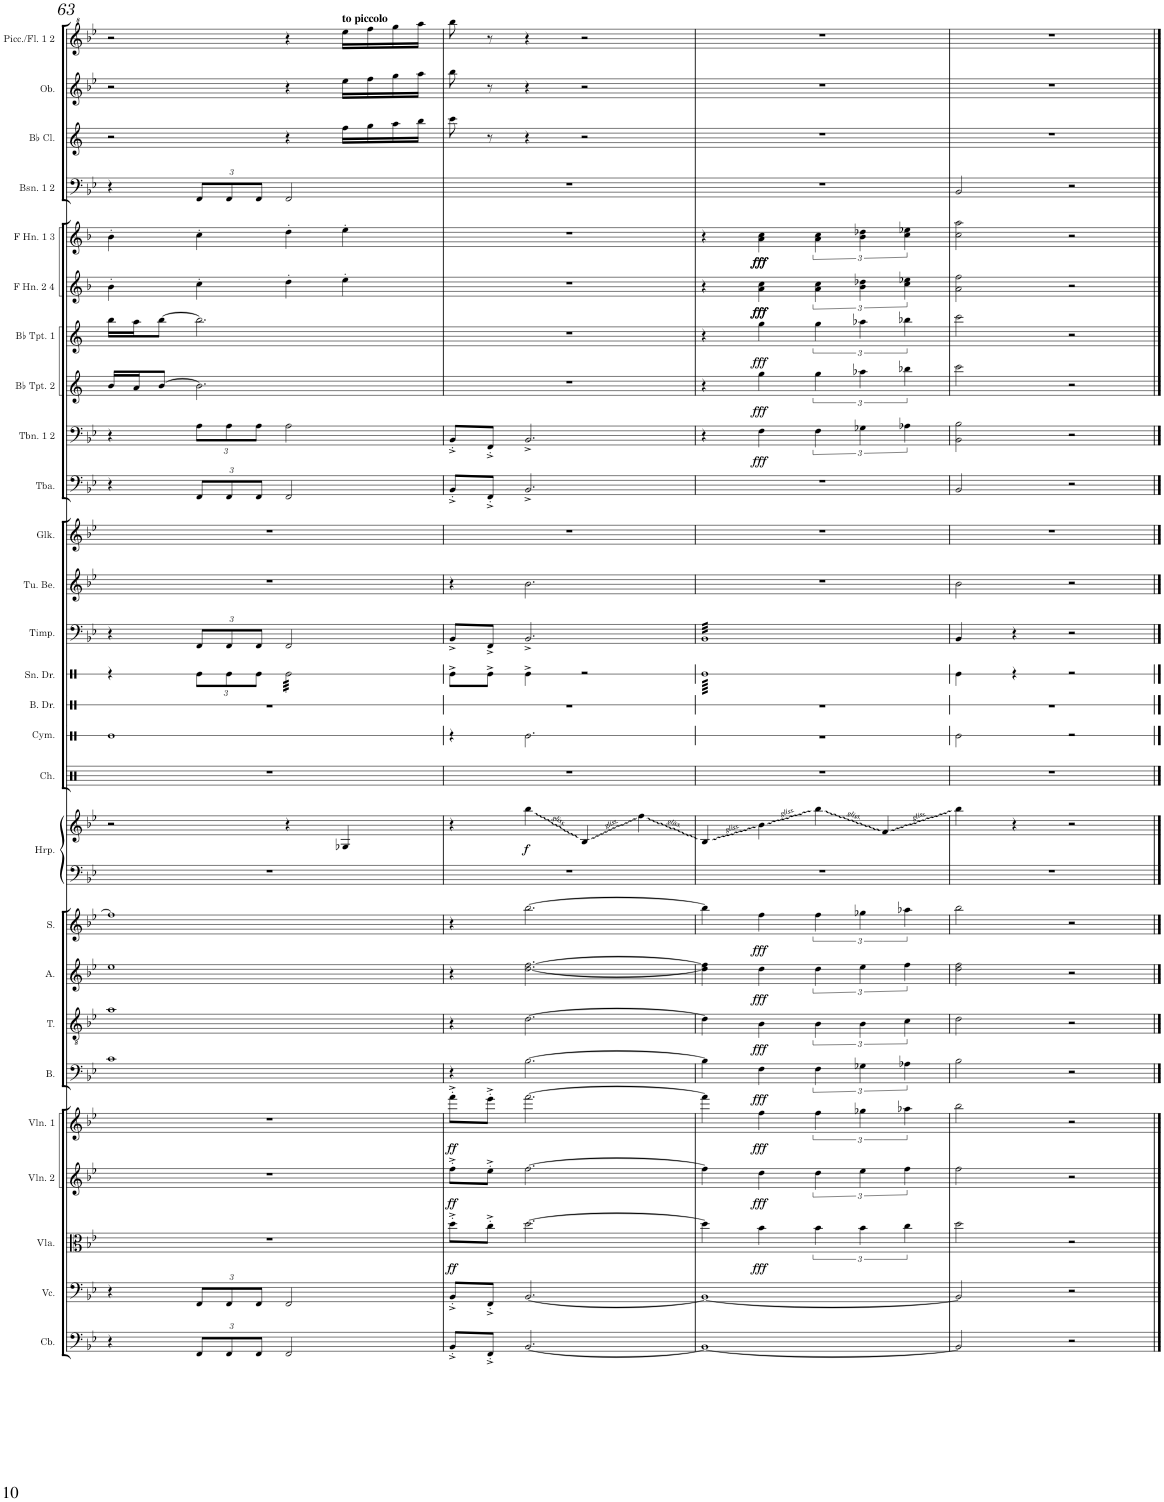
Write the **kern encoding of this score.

**kern	**kern	**kern	**dynam	**kern	**dynam	**kern	**dynam	**kern	**dynam	**kern	**dynam	**kern	**dynam	**kern	**dynam	**kern	**kern	**dynam	**kern	**kern	**kern	**kern	**kern	**kern	**kern	**kern	**kern	**dynam	**kern	**dynam	**kern	**dynam	**kern	**dynam	**kern	**dynam	**kern	**kern	**kern	**kern
*part27	*part26	*part25	*part25	*part24	*part24	*part23	*part23	*part22	*part22	*part21	*part21	*part20	*part20	*part19	*part19	*part18	*part18	*part18	*part17	*part16	*part15	*part14	*part13	*part12	*part11	*part10	*part9	*part9	*part8	*part8	*part7	*part7	*part6	*part6	*part5	*part5	*part4	*part3	*part2	*part1
*staff28	*staff27	*staff26	*staff26	*staff25	*staff25	*staff24	*staff24	*staff23	*staff23	*staff22	*staff22	*staff21	*staff21	*staff20	*staff20	*staff19	*staff18	*staff18/19	*staff17	*staff16	*staff15	*staff14	*staff13	*staff12	*staff11	*staff10	*staff9	*staff9	*staff8	*staff8	*staff7	*staff7	*staff6	*staff6	*staff5	*staff5	*staff4	*staff3	*staff2	*staff1
*I"Contrabass	*I"Violoncello	*I"Viola	*	*I"Violin 2	*	*I"Violin 1	*	*I"Bass	*	*I"Tenor	*	*I"Alto	*	*I"Soprano	*	*I"Harp	*	*	*I"Wind Chimes	*I"Cymbal	*I"Bass Drum	*I"Snare Drum	*I"Timpani	*I"Tubular Bells	*I"Glockenspiel	*I"Tuba	*I"Trombone 1 &amp; 2	*	*I"Bb Trumpet 2	*	*I"Bb Trumpet 1	*	*I"F Horn 2 &amp; 4	*	*I"F Horn 1 &amp; 3	*	*I"Bassoon 1 &amp; 2	*I"Bb Clarinet	*I"Oboe	*I"Piccolo/Flute 1 &amp; 2
*I'Cb.	*I'Vc.	*I'Vla.	*	*I'Vln. 2	*	*I'Vln. 1	*	*I'B.	*	*I'T.	*	*I'A.	*	*I'S.	*	*I'Hrp.	*	*	*I'Ch.	*I'Cym.	*I'B. Dr.	*I'Sn. Dr.	*I'Timp.	*I'Tu. Be.	*I'Glk.	*I'Tba.	*I'Tbn. 1 2	*	*I'Bb Tpt. 2	*	*I'Bb Tpt. 1	*	*I'F Hn. 2 4	*	*I'F Hn. 1 3	*	*I'Bsn. 1 2	*I'Bb Cl.	*I'Ob.	*I'Picc./Fl. 1 2
!!LO:PB:g=z
*clefF4	*clefF4	*clefC3	*	*clefG2	*	*clefG2	*	*clefF4	*	*clefGv2	*	*clefG2	*	*clefG2	*	*clefF4	*clefG2	*	*clefX	*clefX	*clefX	*clefX	*clefF4	*clefG2	*clefG2	*clefF4	*clefF4	*	*clefG2	*	*clefG2	*	*clefG2	*	*clefG2	*	*clefF4	*clefG2	*clefG2	*clefG^2
*Trd7c12	*	*	*	*	*	*	*	*	*	*	*	*	*	*	*	*	*	*	*	*	*	*	*	*	*Trd-14c-24	*	*	*	*Trd1c2	*	*Trd1c2	*	*Trd4c7	*	*Trd4c7	*	*	*Trd1c2	*	*
*k[b-e-]	*k[b-e-]	*k[b-e-]	*	*k[b-e-]	*	*k[b-e-]	*	*k[b-e-]	*	*k[b-e-]	*	*k[b-e-]	*	*k[b-e-]	*	*k[b-e-]	*k[b-e-]	*	*k[]	*k[]	*k[]	*k[]	*k[b-e-]	*k[b-e-]	*k[b-e-]	*k[b-e-]	*k[b-e-]	*	*k[]	*	*k[]	*	*k[b-]	*	*k[b-]	*	*k[b-e-]	*k[]	*k[b-e-]	*k[b-e-]
*M4/4	*M4/4	*M4/4	*	*M4/4	*	*M4/4	*	*M4/4	*	*M4/4	*	*M4/4	*	*M4/4	*	*M4/4	*M4/4	*	*M4/4	*M4/4	*M4/4	*M4/4	*M4/4	*M4/4	*M4/4	*M4/4	*M4/4	*	*M4/4	*	*M4/4	*	*M4/4	*	*M4/4	*	*M4/4	*M4/4	*M4/4	*M4/4
*met(c)	*met(c)	*met(c)	*	*met(c)	*	*met(c)	*	*met(c)	*	*met(c)	*	*met(c)	*	*met(c)	*	*met(c)	*met(c)	*	*met(c)	*met(c)	*met(c)	*met(c)	*met(c)	*met(c)	*met(c)	*met(c)	*met(c)	*	*met(c)	*	*met(c)	*	*met(c)	*	*met(c)	*	*met(c)	*met(c)	*met(c)	*met(c)
=63	=63	=63	=63	=63	=63	=63	=63	=63	=63	=63	=63	=63	=63	=63	=63	=63	=63	=63	=63	=63	=63	=63	=63	=63	=63	=63	=63	=63	=63	=63	=63	=63	=63	=63	=63	=63	=63	=63	=63	=63
4r	4r	1r	.	1r	.	1r	.	1c	.	1a	.	1ee-	.	1ff]	.	1r	2r	.	1r	1Re	1r	4r	4r	1r	1r	4r	4r	.	16b/LL	.	16bb\LL	.	4b-'\	.	4b-'\	.	4r	2r	2r	2r
.	.	.	.	.	.	.	.	.	.	.	.	.	.	.	.	.	.	.	.	.	.	.	.	.	.	.	.	.	16a/J	.	16aa\J	.	.	.	.	.	.	.	.	.
.	.	.	.	.	.	.	.	.	.	.	.	.	.	.	.	.	.	.	.	.	.	.	.	.	.	.	.	.	[8b/J	.	[8bb\J	.	.	.	.	.	.	.	.	.
*Xbrackettup	*Xbrackettup	*	*	*	*	*	*	*	*	*	*	*	*	*	*	*	*	*	*	*	*	*Xbrackettup	*Xbrackettup	*	*	*Xbrackettup	*Xbrackettup	*	*	*	*	*	*	*	*	*	*Xbrackettup	*	*	*
12FF/L	12FF/L	.	.	.	.	.	.	.	.	.	.	.	.	.	.	.	.	.	.	.	.	12Re\L	12FF/L	.	.	12FF/L	12A\L	.	2.b\]	.	2.bb\]	.	4cc'\	.	4cc'\	.	12FF/L	.	.	.
12FF/	12FF/	.	.	.	.	.	.	.	.	.	.	.	.	.	.	.	.	.	.	.	.	12Re\	12FF/	.	.	12FF/	12A\	.	.	.	.	.	.	.	.	.	12FF/	.	.	.
12FF/J	12FF/J	.	.	.	.	.	.	.	.	.	.	.	.	.	.	.	.	.	.	.	.	12Re\J	12FF/J	.	.	12FF/J	12A\J	.	.	.	.	.	.	.	.	.	12FF/J	.	.	.
*	*	*	*	*	*	*	*	*	*	*	*	*	*	*	*	*	*	*	*	*	*	*tremolo	*	*	*	*	*	*	*	*	*	*	*	*	*	*	*	*	*	*
2FF/	2FF/	.	.	.	.	.	.	.	.	.	.	.	.	.	.	.	4r	.	.	.	.	32Re\LLL	2FF/	.	.	2FF/	2A\	.	.	.	.	.	4dd'\	.	4dd'\	.	2FF/	4r	4r	4r
.	.	.	.	.	.	.	.	.	.	.	.	.	.	.	.	.	.	.	.	.	.	32Re\	.	.	.	.	.	.	.	.	.	.	.	.	.	.	.	.	.	.
.	.	.	.	.	.	.	.	.	.	.	.	.	.	.	.	.	.	.	.	.	.	32Re\	.	.	.	.	.	.	.	.	.	.	.	.	.	.	.	.	.	.
.	.	.	.	.	.	.	.	.	.	.	.	.	.	.	.	.	.	.	.	.	.	32Re\	.	.	.	.	.	.	.	.	.	.	.	.	.	.	.	.	.	.
.	.	.	.	.	.	.	.	.	.	.	.	.	.	.	.	.	.	.	.	.	.	32Re\	.	.	.	.	.	.	.	.	.	.	.	.	.	.	.	.	.	.
.	.	.	.	.	.	.	.	.	.	.	.	.	.	.	.	.	.	.	.	.	.	32Re\	.	.	.	.	.	.	.	.	.	.	.	.	.	.	.	.	.	.
.	.	.	.	.	.	.	.	.	.	.	.	.	.	.	.	.	.	.	.	.	.	32Re\	.	.	.	.	.	.	.	.	.	.	.	.	.	.	.	.	.	.
.	.	.	.	.	.	.	.	.	.	.	.	.	.	.	.	.	.	.	.	.	.	32Re\	.	.	.	.	.	.	.	.	.	.	.	.	.	.	.	.	.	.
!	!	!	!	!	!	!	!	!	!	!	!	!	!	!	!	!	!	!	!	!	!	!	!	!	!	!	!	!	!	!	!	!	!	!	!	!	!	!	!	!LO:TX:a:B:t=to piccolo
.	.	.	.	.	.	.	.	.	.	.	.	.	.	.	.	.	4G-X/	.	.	.	.	32Re\	.	.	.	.	.	.	.	.	.	.	4ee'\	.	4ee'\	.	.	16ff\LL	16ee-\LL	16eee-\LL
.	.	.	.	.	.	.	.	.	.	.	.	.	.	.	.	.	.	.	.	.	.	32Re\	.	.	.	.	.	.	.	.	.	.	.	.	.	.	.	.	.	.
.	.	.	.	.	.	.	.	.	.	.	.	.	.	.	.	.	.	.	.	.	.	32Re\	.	.	.	.	.	.	.	.	.	.	.	.	.	.	.	16gg\	16ff\	16fff\
.	.	.	.	.	.	.	.	.	.	.	.	.	.	.	.	.	.	.	.	.	.	32Re\	.	.	.	.	.	.	.	.	.	.	.	.	.	.	.	.	.	.
.	.	.	.	.	.	.	.	.	.	.	.	.	.	.	.	.	.	.	.	.	.	32Re\	.	.	.	.	.	.	.	.	.	.	.	.	.	.	.	16aa\	16gg\	16ggg\
.	.	.	.	.	.	.	.	.	.	.	.	.	.	.	.	.	.	.	.	.	.	32Re\	.	.	.	.	.	.	.	.	.	.	.	.	.	.	.	.	.	.
.	.	.	.	.	.	.	.	.	.	.	.	.	.	.	.	.	.	.	.	.	.	32Re\	.	.	.	.	.	.	.	.	.	.	.	.	.	.	.	16bb\JJ	16aa\JJ	16aaa\JJ
.	.	.	.	.	.	.	.	.	.	.	.	.	.	.	.	.	.	.	.	.	.	32Re\JJJ	.	.	.	.	.	.	.	.	.	.	.	.	.	.	.	.	.	.
*	*	*	*	*	*	*	*	*	*	*	*	*	*	*	*	*	*	*	*	*	*	*Xtremolo	*	*	*	*	*	*	*	*	*	*	*	*	*	*	*	*	*	*
=64	=64	=64	=64	=64	=64	=64	=64	=64	=64	=64	=64	=64	=64	=64	=64	=64	=64	=64	=64	=64	=64	=64	=64	=64	=64	=64	=64	=64	=64	=64	=64	=64	=64	=64	=64	=64	=64	=64	=64	=64
!	!	!	!LO:DY:b	!	!LO:DY:b	!	!LO:DY:b	!	!	!	!	!	!	!	!	!	!	!	!	!	!	!	!	!	!	!	!	!	!	!	!	!	!	!	!	!	!	!	!	!
8BB-'^/L	8BB-'^/L	8dd'^\L	ff	8ff'^\L	ff	8fff'^\L	ff	4r	.	4r	.	4r	.	4r	.	1r	4r	.	1r	4r	1r	8Re^\L	8BB-^/L	4r	1r	8BB-'^/L	8BB-'^/L	.	1r	.	1r	.	1r	.	1r	.	1r	8ccc\	8bb-\	8bbb-\
8FF'^/J	8FF'^/J	8cc'^\J	.	8ee-'^\J	.	8eee-'^\J	.	.	.	.	.	.	.	.	.	.	.	.	.	.	.	8Re^\J	8FF^/J	.	.	8FF'^/J	8FF'^/J	.	.	.	.	.	.	.	.	.	.	8r	8r	8r
!	!	!	!	!	!	!	!	!	!	!	!	!	!	!	!	!	!	!LO:DY:b	!	!	!	!	!	!	!	!	!	!	!	!	!	!	!	!	!	!	!	!	!	!
[2.BB-/	[2.BB-/	[2.dd\	.	[2.ff\	.	[2.fff\	.	[2.B-\	.	[2.d\	.	[2.dd\ [2.ff\	.	[2.bb-\	.	.	4bb-\	f	.	2.Re\	.	4Re^\	2.BB-^/	2.b-\	.	2.BB-^/	2.BB-^/	.	.	.	.	.	.	.	.	.	.	4r	4r	4r
.	.	.	.	.	.	.	.	.	.	.	.	.	.	.	.	.	4B-/	.	.	.	.	2r	.	.	.	.	.	.	.	.	.	.	.	.	.	.	.	2r	2r	2r
.	.	.	.	.	.	.	.	.	.	.	.	.	.	.	.	.	4ff\	.	.	.	.	.	.	.	.	.	.	.	.	.	.	.	.	.	.	.	.	.	.	.
=65	=65	=65	=65	=65	=65	=65	=65	=65	=65	=65	=65	=65	=65	=65	=65	=65	=65	=65	=65	=65	=65	=65	=65	=65	=65	=65	=65	=65	=65	=65	=65	=65	=65	=65	=65	=65	=65	=65	=65	=65
*	*	*	*	*	*	*	*	*	*	*	*	*	*	*	*	*	*	*	*	*	*	*tremolo	*	*	*	*	*	*	*	*	*	*	*	*	*	*	*	*	*	*
*	*	*	*	*	*	*	*	*	*	*	*	*	*	*	*	*	*	*	*	*	*	*	*tremolo	*	*	*	*	*	*	*	*	*	*	*	*	*	*	*	*	*
1BB-_	1BB-_	4dd\]	.	4ff\]	.	4fff\]	.	4B-\]	.	4d\]	.	4dd\] 4ff\]	.	4bb-\]	.	1r	4B-/	.	1r	1r	1r	64ReLLLL	32BB-LLL	1r	1r	1r	4r	.	4r	.	4r	.	4r	.	4r	.	1r	1r	1r	1r
.	.	.	.	.	.	.	.	.	.	.	.	.	.	.	.	.	.	.	.	.	.	64Re	.	.	.	.	.	.	.	.	.	.	.	.	.	.	.	.	.	.
.	.	.	.	.	.	.	.	.	.	.	.	.	.	.	.	.	.	.	.	.	.	64Re	32BB-	.	.	.	.	.	.	.	.	.	.	.	.	.	.	.	.	.
.	.	.	.	.	.	.	.	.	.	.	.	.	.	.	.	.	.	.	.	.	.	64Re	.	.	.	.	.	.	.	.	.	.	.	.	.	.	.	.	.	.
.	.	.	.	.	.	.	.	.	.	.	.	.	.	.	.	.	.	.	.	.	.	64Re	32BB-	.	.	.	.	.	.	.	.	.	.	.	.	.	.	.	.	.
.	.	.	.	.	.	.	.	.	.	.	.	.	.	.	.	.	.	.	.	.	.	64Re	.	.	.	.	.	.	.	.	.	.	.	.	.	.	.	.	.	.
.	.	.	.	.	.	.	.	.	.	.	.	.	.	.	.	.	.	.	.	.	.	64Re	32BB-	.	.	.	.	.	.	.	.	.	.	.	.	.	.	.	.	.
.	.	.	.	.	.	.	.	.	.	.	.	.	.	.	.	.	.	.	.	.	.	64Re	.	.	.	.	.	.	.	.	.	.	.	.	.	.	.	.	.	.
.	.	.	.	.	.	.	.	.	.	.	.	.	.	.	.	.	.	.	.	.	.	64Re	32BB-	.	.	.	.	.	.	.	.	.	.	.	.	.	.	.	.	.
.	.	.	.	.	.	.	.	.	.	.	.	.	.	.	.	.	.	.	.	.	.	64Re	.	.	.	.	.	.	.	.	.	.	.	.	.	.	.	.	.	.
.	.	.	.	.	.	.	.	.	.	.	.	.	.	.	.	.	.	.	.	.	.	64Re	32BB-	.	.	.	.	.	.	.	.	.	.	.	.	.	.	.	.	.
.	.	.	.	.	.	.	.	.	.	.	.	.	.	.	.	.	.	.	.	.	.	64Re	.	.	.	.	.	.	.	.	.	.	.	.	.	.	.	.	.	.
.	.	.	.	.	.	.	.	.	.	.	.	.	.	.	.	.	.	.	.	.	.	64Re	32BB-	.	.	.	.	.	.	.	.	.	.	.	.	.	.	.	.	.
.	.	.	.	.	.	.	.	.	.	.	.	.	.	.	.	.	.	.	.	.	.	64Re	.	.	.	.	.	.	.	.	.	.	.	.	.	.	.	.	.	.
.	.	.	.	.	.	.	.	.	.	.	.	.	.	.	.	.	.	.	.	.	.	64Re	32BB-	.	.	.	.	.	.	.	.	.	.	.	.	.	.	.	.	.
.	.	.	.	.	.	.	.	.	.	.	.	.	.	.	.	.	.	.	.	.	.	64Re	.	.	.	.	.	.	.	.	.	.	.	.	.	.	.	.	.	.
!	!	!	!LO:DY:b	!	!LO:DY:b	!	!LO:DY:b	!	!LO:DY:b	!	!LO:DY:b	!	!LO:DY:b	!	!LO:DY:b	!	!	!	!	!	!	!	!	!	!	!	!	!LO:DY:b	!	!LO:DY:b	!	!LO:DY:b	!	!LO:DY:b	!	!	!	!	!	!
!	!	!	!	!	!	!	!	!	!	!	!	!	!	!	!	!	!	!	!	!	!	!	!	!	!	!	!	!	!	!	!	!	!	!LO:DY:n=1:b	!	!LO:DY:b	!	!	!	!
!	!	!	!	!	!	!	!	!	!	!	!	!	!	!	!	!	!	!	!	!	!	!	!	!	!	!	!	!	!	!	!	!	!	!	!	!LO:DY:n=1:b	!	!	!	!
.	.	4b-\	fff	4dd\	fff	4ff\	fff	4F\	fff	4B-\	fff	4dd\	fff	4ff\	fff	.	4b-\	.	.	.	.	64Re	32BB-	.	.	.	4F\	fff	4gg\	fff	4gg\	fff	4a\ 4cc\	fff fff	4a\ 4cc\	fff fff	.	.	.	.
.	.	.	.	.	.	.	.	.	.	.	.	.	.	.	.	.	.	.	.	.	.	64Re	.	.	.	.	.	.	.	.	.	.	.	.	.	.	.	.	.	.
.	.	.	.	.	.	.	.	.	.	.	.	.	.	.	.	.	.	.	.	.	.	64Re	32BB-	.	.	.	.	.	.	.	.	.	.	.	.	.	.	.	.	.
.	.	.	.	.	.	.	.	.	.	.	.	.	.	.	.	.	.	.	.	.	.	64Re	.	.	.	.	.	.	.	.	.	.	.	.	.	.	.	.	.	.
.	.	.	.	.	.	.	.	.	.	.	.	.	.	.	.	.	.	.	.	.	.	64Re	32BB-	.	.	.	.	.	.	.	.	.	.	.	.	.	.	.	.	.
.	.	.	.	.	.	.	.	.	.	.	.	.	.	.	.	.	.	.	.	.	.	64Re	.	.	.	.	.	.	.	.	.	.	.	.	.	.	.	.	.	.
.	.	.	.	.	.	.	.	.	.	.	.	.	.	.	.	.	.	.	.	.	.	64Re	32BB-	.	.	.	.	.	.	.	.	.	.	.	.	.	.	.	.	.
.	.	.	.	.	.	.	.	.	.	.	.	.	.	.	.	.	.	.	.	.	.	64Re	.	.	.	.	.	.	.	.	.	.	.	.	.	.	.	.	.	.
.	.	.	.	.	.	.	.	.	.	.	.	.	.	.	.	.	.	.	.	.	.	64Re	32BB-	.	.	.	.	.	.	.	.	.	.	.	.	.	.	.	.	.
.	.	.	.	.	.	.	.	.	.	.	.	.	.	.	.	.	.	.	.	.	.	64Re	.	.	.	.	.	.	.	.	.	.	.	.	.	.	.	.	.	.
.	.	.	.	.	.	.	.	.	.	.	.	.	.	.	.	.	.	.	.	.	.	64Re	32BB-	.	.	.	.	.	.	.	.	.	.	.	.	.	.	.	.	.
.	.	.	.	.	.	.	.	.	.	.	.	.	.	.	.	.	.	.	.	.	.	64Re	.	.	.	.	.	.	.	.	.	.	.	.	.	.	.	.	.	.
.	.	.	.	.	.	.	.	.	.	.	.	.	.	.	.	.	.	.	.	.	.	64Re	32BB-	.	.	.	.	.	.	.	.	.	.	.	.	.	.	.	.	.
.	.	.	.	.	.	.	.	.	.	.	.	.	.	.	.	.	.	.	.	.	.	64Re	.	.	.	.	.	.	.	.	.	.	.	.	.	.	.	.	.	.
.	.	.	.	.	.	.	.	.	.	.	.	.	.	.	.	.	.	.	.	.	.	64Re	32BB-	.	.	.	.	.	.	.	.	.	.	.	.	.	.	.	.	.
.	.	.	.	.	.	.	.	.	.	.	.	.	.	.	.	.	.	.	.	.	.	64Re	.	.	.	.	.	.	.	.	.	.	.	.	.	.	.	.	.	.
*	*	*	*	*	*	*	*	*	*	*	*	*	*	*	*	*	*	*	*	*	*	*	*	*	*	*	*brackettup	*	*	*	*	*	*	*	*	*	*	*	*	*
.	.	6b-\	.	6dd\	.	6ff\	.	6F\	.	6B-\	.	6dd\	.	6ff\	.	.	4bb-\	.	.	.	.	64Re	32BB-	.	.	.	6F\	.	6gg\	.	6gg\	.	6a\ 6cc\	.	6a\ 6cc\	.	.	.	.	.
.	.	.	.	.	.	.	.	.	.	.	.	.	.	.	.	.	.	.	.	.	.	64Re	.	.	.	.	.	.	.	.	.	.	.	.	.	.	.	.	.	.
.	.	.	.	.	.	.	.	.	.	.	.	.	.	.	.	.	.	.	.	.	.	64Re	32BB-	.	.	.	.	.	.	.	.	.	.	.	.	.	.	.	.	.
.	.	.	.	.	.	.	.	.	.	.	.	.	.	.	.	.	.	.	.	.	.	64Re	.	.	.	.	.	.	.	.	.	.	.	.	.	.	.	.	.	.
.	.	.	.	.	.	.	.	.	.	.	.	.	.	.	.	.	.	.	.	.	.	64Re	32BB-	.	.	.	.	.	.	.	.	.	.	.	.	.	.	.	.	.
.	.	.	.	.	.	.	.	.	.	.	.	.	.	.	.	.	.	.	.	.	.	64Re	.	.	.	.	.	.	.	.	.	.	.	.	.	.	.	.	.	.
.	.	.	.	.	.	.	.	.	.	.	.	.	.	.	.	.	.	.	.	.	.	64Re	32BB-	.	.	.	.	.	.	.	.	.	.	.	.	.	.	.	.	.
.	.	.	.	.	.	.	.	.	.	.	.	.	.	.	.	.	.	.	.	.	.	64Re	.	.	.	.	.	.	.	.	.	.	.	.	.	.	.	.	.	.
.	.	.	.	.	.	.	.	.	.	.	.	.	.	.	.	.	.	.	.	.	.	64Re	32BB-	.	.	.	.	.	.	.	.	.	.	.	.	.	.	.	.	.
.	.	.	.	.	.	.	.	.	.	.	.	.	.	.	.	.	.	.	.	.	.	64Re	.	.	.	.	.	.	.	.	.	.	.	.	.	.	.	.	.	.
.	.	.	.	.	.	.	.	.	.	.	.	.	.	.	.	.	.	.	.	.	.	64Re	32BB-	.	.	.	.	.	.	.	.	.	.	.	.	.	.	.	.	.
.	.	6b-\	.	6ee-\	.	6gg-X\	.	6G-X\	.	6B-\	.	6ee-\	.	6gg-X\	.	.	.	.	.	.	.	.	.	.	.	.	6G-X\	.	6aa-X\	.	6aa-X\	.	6b-\ 6dd-X\	.	6b-\ 6dd-X\	.	.	.	.	.
.	.	.	.	.	.	.	.	.	.	.	.	.	.	.	.	.	.	.	.	.	.	64Re	.	.	.	.	.	.	.	.	.	.	.	.	.	.	.	.	.	.
.	.	.	.	.	.	.	.	.	.	.	.	.	.	.	.	.	.	.	.	.	.	64Re	32BB-	.	.	.	.	.	.	.	.	.	.	.	.	.	.	.	.	.
.	.	.	.	.	.	.	.	.	.	.	.	.	.	.	.	.	.	.	.	.	.	64Re	.	.	.	.	.	.	.	.	.	.	.	.	.	.	.	.	.	.
.	.	.	.	.	.	.	.	.	.	.	.	.	.	.	.	.	.	.	.	.	.	64Re	32BB-	.	.	.	.	.	.	.	.	.	.	.	.	.	.	.	.	.
.	.	.	.	.	.	.	.	.	.	.	.	.	.	.	.	.	.	.	.	.	.	64Re	.	.	.	.	.	.	.	.	.	.	.	.	.	.	.	.	.	.
.	.	.	.	.	.	.	.	.	.	.	.	.	.	.	.	.	4f/	.	.	.	.	64Re	32BB-	.	.	.	.	.	.	.	.	.	.	.	.	.	.	.	.	.
.	.	.	.	.	.	.	.	.	.	.	.	.	.	.	.	.	.	.	.	.	.	64Re	.	.	.	.	.	.	.	.	.	.	.	.	.	.	.	.	.	.
.	.	.	.	.	.	.	.	.	.	.	.	.	.	.	.	.	.	.	.	.	.	64Re	32BB-	.	.	.	.	.	.	.	.	.	.	.	.	.	.	.	.	.
.	.	.	.	.	.	.	.	.	.	.	.	.	.	.	.	.	.	.	.	.	.	64Re	.	.	.	.	.	.	.	.	.	.	.	.	.	.	.	.	.	.
.	.	.	.	.	.	.	.	.	.	.	.	.	.	.	.	.	.	.	.	.	.	64Re	32BB-	.	.	.	.	.	.	.	.	.	.	.	.	.	.	.	.	.
.	.	.	.	.	.	.	.	.	.	.	.	.	.	.	.	.	.	.	.	.	.	64Re	.	.	.	.	.	.	.	.	.	.	.	.	.	.	.	.	.	.
.	.	6cc\	.	6ff\	.	6aa-X\	.	6A-X\	.	6c\	.	6ff\	.	6aa-X\	.	.	.	.	.	.	.	.	.	.	.	.	6A-X\	.	6bb-X\	.	6bb-X\	.	6cc\ 6ee-X\	.	6cc\ 6ee-X\	.	.	.	.	.
.	.	.	.	.	.	.	.	.	.	.	.	.	.	.	.	.	.	.	.	.	.	64Re	32BB-	.	.	.	.	.	.	.	.	.	.	.	.	.	.	.	.	.
.	.	.	.	.	.	.	.	.	.	.	.	.	.	.	.	.	.	.	.	.	.	64Re	.	.	.	.	.	.	.	.	.	.	.	.	.	.	.	.	.	.
.	.	.	.	.	.	.	.	.	.	.	.	.	.	.	.	.	.	.	.	.	.	64Re	32BB-	.	.	.	.	.	.	.	.	.	.	.	.	.	.	.	.	.
.	.	.	.	.	.	.	.	.	.	.	.	.	.	.	.	.	.	.	.	.	.	64Re	.	.	.	.	.	.	.	.	.	.	.	.	.	.	.	.	.	.
.	.	.	.	.	.	.	.	.	.	.	.	.	.	.	.	.	.	.	.	.	.	64Re	32BB-	.	.	.	.	.	.	.	.	.	.	.	.	.	.	.	.	.
.	.	.	.	.	.	.	.	.	.	.	.	.	.	.	.	.	.	.	.	.	.	64Re	.	.	.	.	.	.	.	.	.	.	.	.	.	.	.	.	.	.
.	.	.	.	.	.	.	.	.	.	.	.	.	.	.	.	.	.	.	.	.	.	64Re	32BB-	.	.	.	.	.	.	.	.	.	.	.	.	.	.	.	.	.
.	.	.	.	.	.	.	.	.	.	.	.	.	.	.	.	.	.	.	.	.	.	64Re	.	.	.	.	.	.	.	.	.	.	.	.	.	.	.	.	.	.
.	.	.	.	.	.	.	.	.	.	.	.	.	.	.	.	.	.	.	.	.	.	64Re	32BB-JJJ	.	.	.	.	.	.	.	.	.	.	.	.	.	.	.	.	.
*	*	*	*	*	*	*	*	*	*	*	*	*	*	*	*	*	*	*	*	*	*	*	*Xtremolo	*	*	*	*	*	*	*	*	*	*	*	*	*	*	*	*	*
.	.	.	.	.	.	.	.	.	.	.	.	.	.	.	.	.	.	.	.	.	.	64ReJJJJ	.	.	.	.	.	.	.	.	.	.	.	.	.	.	.	.	.	.
*	*	*	*	*	*	*	*	*	*	*	*	*	*	*	*	*	*	*	*	*	*	*Xtremolo	*	*	*	*	*	*	*	*	*	*	*	*	*	*	*	*	*	*
=66	=66	=66	=66	=66	=66	=66	=66	=66	=66	=66	=66	=66	=66	=66	=66	=66	=66	=66	=66	=66	=66	=66	=66	=66	=66	=66	=66	=66	=66	=66	=66	=66	=66	=66	=66	=66	=66	=66	=66	=66
2BB-/]	2BB-/]	2dd\	.	2ff\	.	2bb-\	.	2B-\	.	2d\	.	2dd\ 2ff\	.	2bb-\	.	1r	4bb-\	.	1r	2Re\	1r	4Re\	4BB-/	2b-\	1r	2BB-/	2BB-\ 2B-\	.	2ccc\	.	2ccc\	.	2a\ 2ff\	.	2cc\ 2aa\	.	2BB-/	1r	1r	1r
.	.	.	.	.	.	.	.	.	.	.	.	.	.	.	.	.	4r	.	.	.	.	4r	4r	.	.	.	.	.	.	.	.	.	.	.	.	.	.	.	.	.
2r	2r	2r	.	2r	.	2r	.	2r	.	2r	.	2r	.	2r	.	.	2r	.	.	2r	.	2r	2r	2r	.	2r	2r	.	2r	.	2r	.	2r	.	2r	.	2r	.	.	.
==	==	==	==	==	==	==	==	==	==	==	==	==	==	==	==	==	==	==	==	==	==	==	==	==	==	==	==	==	==	==	==	==	==	==	==	==	==	==	==	==
*-	*-	*-	*-	*-	*-	*-	*-	*-	*-	*-	*-	*-	*-	*-	*-	*-	*-	*-	*-	*-	*-	*-	*-	*-	*-	*-	*-	*-	*-	*-	*-	*-	*-	*-	*-	*-	*-	*-	*-	*-
